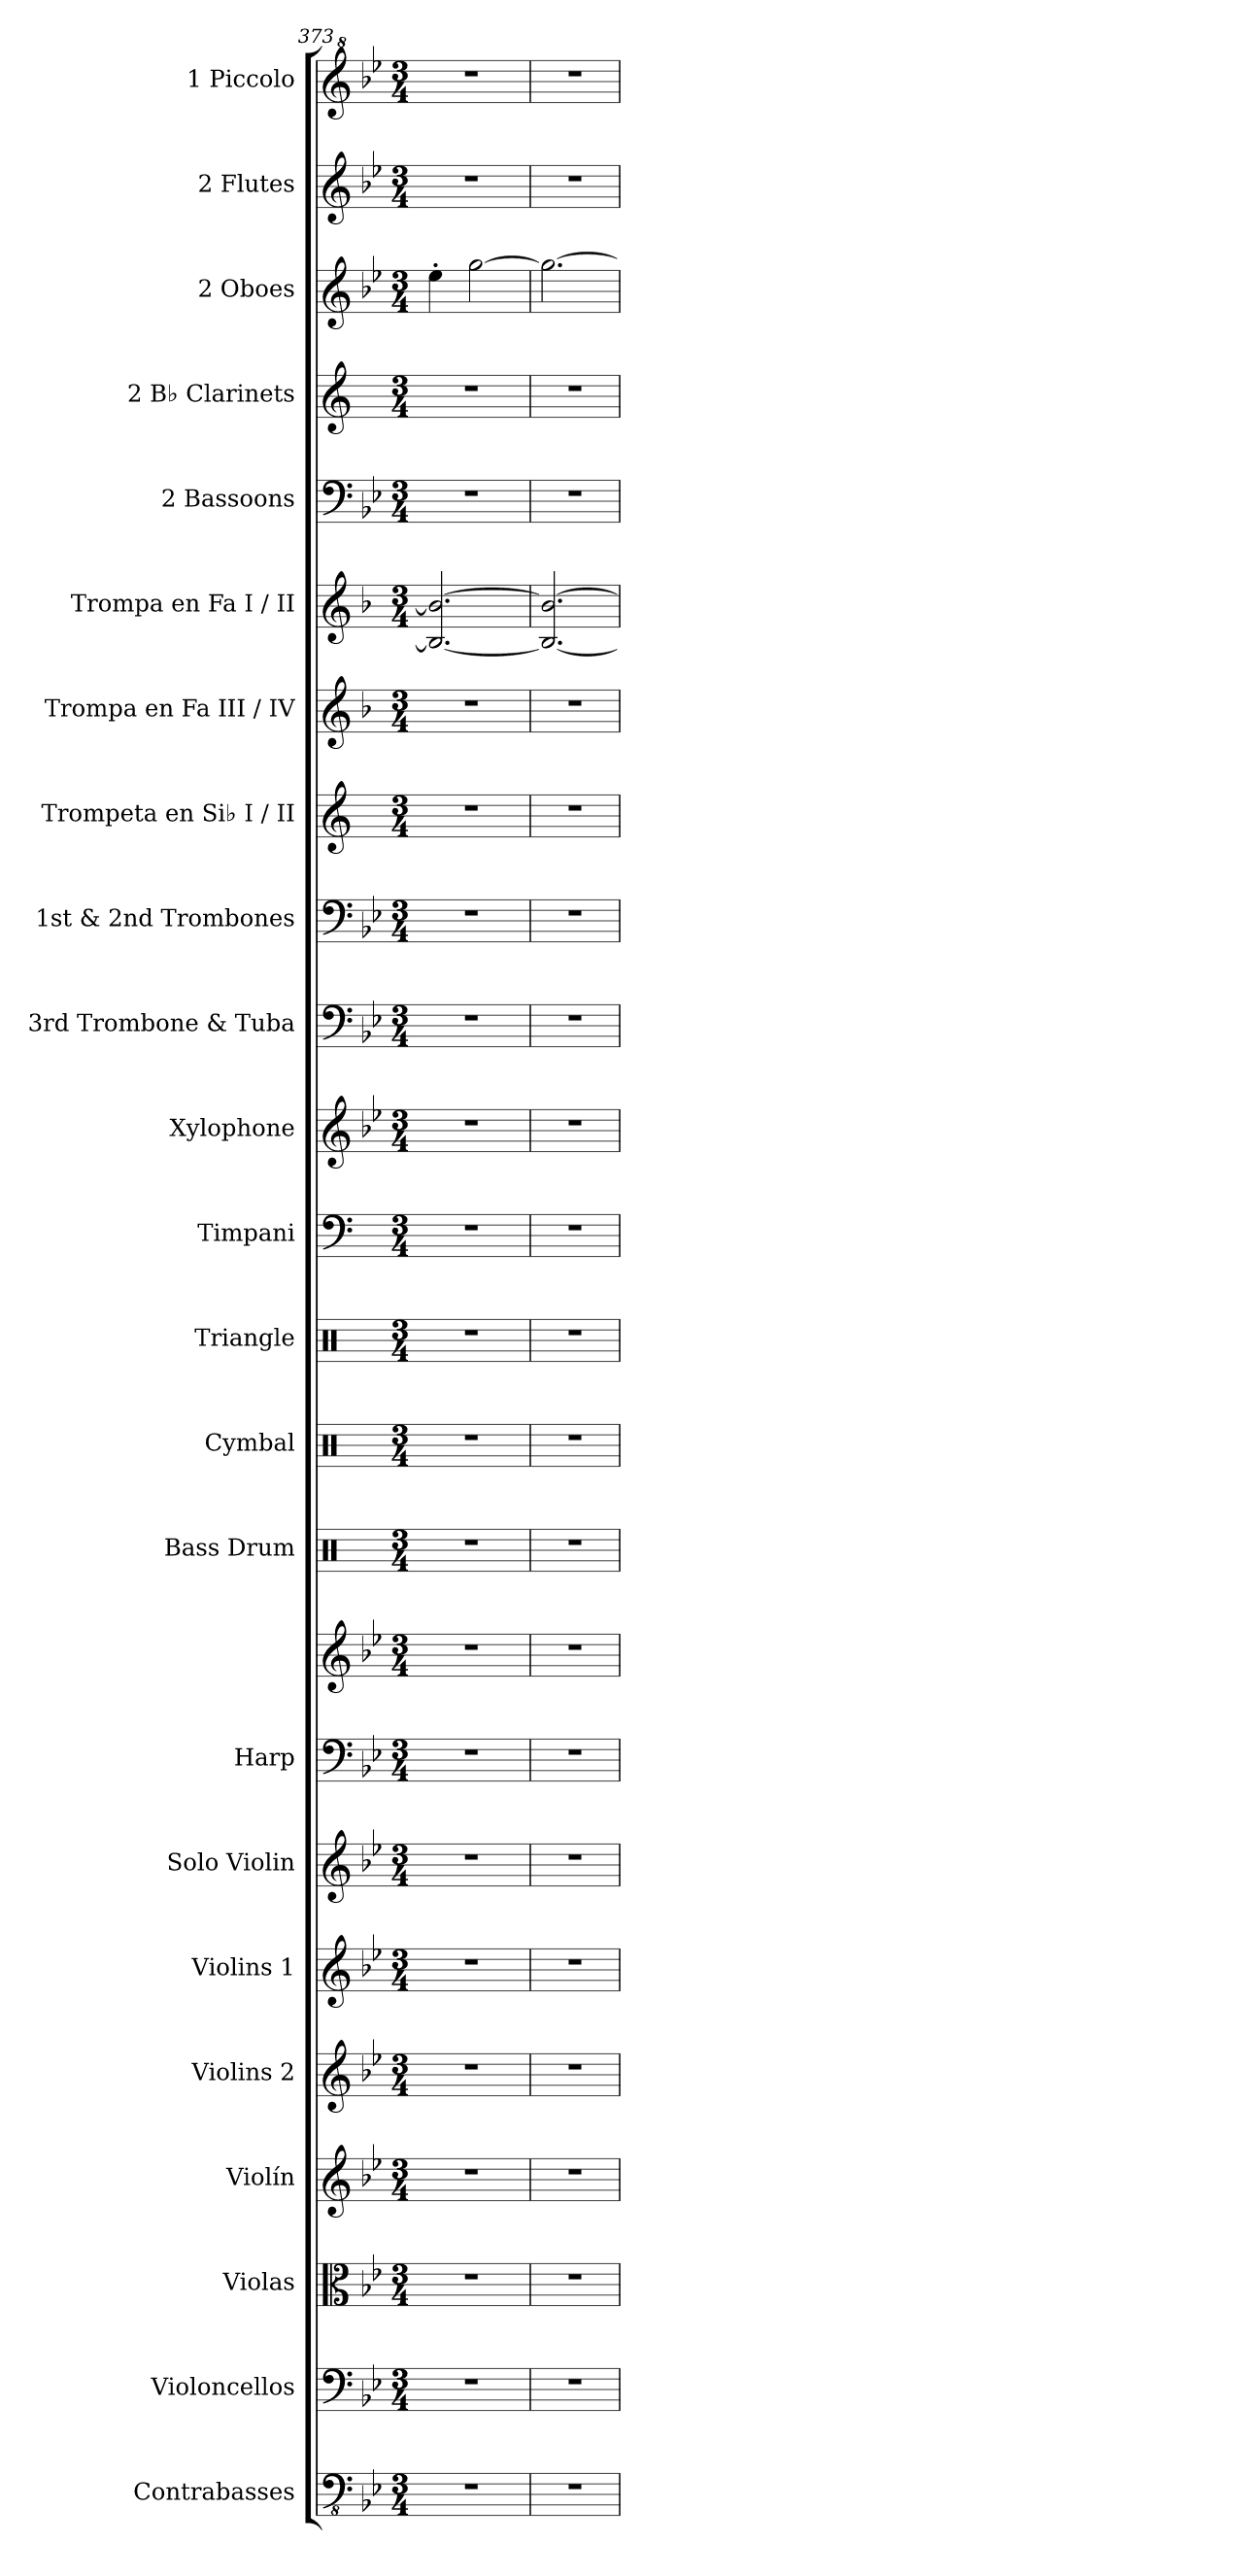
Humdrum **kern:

**kern	**kern	**kern	**kern	**kern	**kern	**kern	**kern	**kern	**kern	**kern	**kern	**kern	**kern	**kern	**kern	**kern	**kern	**kern	**kern	**kern	**kern	**kern	**kern
*part23	*part22	*part21	*part20	*part19	*part18	*part17	*part16	*part16	*part15	*part14	*part13	*part12	*part11	*part10	*part9	*part8	*part7	*part6	*part5	*part4	*part3	*part2	*part1
*staff24	*staff23	*staff22	*staff21	*staff20	*staff19	*staff18	*staff17	*staff16	*staff15	*staff14	*staff13	*staff12	*staff11	*staff10	*staff9	*staff8	*staff7	*staff6	*staff5	*staff4	*staff3	*staff2	*staff1
*I"Contrabasses	*I"Violoncellos	*I"Violas	*I"Violín	*I"Violins 2	*I"Violins 1	*I"Solo Violin	*I"Harp	*	*I"Bass Drum	*I"Cymbal	*I"Triangle	*I"Timpani	*I"Xylophone	*I"3rd Trombone     &amp; Tuba	*I"1st &amp; 2nd Trombones	*I"Trompeta en Si♭  I / II	*I"Trompa en Fa   III / IV	*I"Trompa en Fa I / II	*I"2 Bassoons	*I"2 B♭ Clarinets	*I"2 Oboes	*I"2 Flutes	*I"1 Piccolo
*I'Cbs.	*I'Vlcs.	*I'Vlas.	*I'Vln.	*I'Vlns. 2	*I'Vlns. 1	*I'S. Vln.	*I'Hrp.	*	*I'B. Dr.	*I'Cym.	*I'Trgl.	*I'Timp.	*I'Xyl.	*I'3rd Trb. &amp; Tba.	*I'1st &amp; 2nd    Trbs.	*I'Tpt. Si♭  I / II	*I'Trmp. Fa   III / IV	*I'Trmp. Fa I / II	*I'2 Bsns.	*I'2 B♭ Cls.	*I'2 Obs.	*I'2 Fls.	*I'1 Picc.
*clefFv4	*clefF4	*clefC3	*clefG2	*clefG2	*clefG2	*clefG2	*clefF4	*clefG2	*clefX	*clefX	*clefX	*clefF4	*clefG2	*clefF4	*clefF4	*clefG2	*clefG2	*clefG2	*clefF4	*clefG2	*clefG2	*clefG2	*clefG^2
*	*	*	*	*	*	*	*	*	*	*	*	*	*ITrd-7c-12	*	*	*ITrd1c2	*ITrd4c7	*ITrd4c7	*	*ITrd1c2	*	*	*ITrd-7c-12
*k[b-e-]	*k[b-e-]	*k[b-e-]	*k[b-e-]	*k[b-e-]	*k[b-e-]	*k[b-e-]	*k[b-e-]	*k[b-e-]	*k[]	*k[]	*k[]	*k[]	*k[b-e-]	*k[b-e-]	*k[b-e-]	*k[b-e-]	*k[b-e-]	*k[b-e-]	*k[b-e-]	*k[b-e-]	*k[b-e-]	*k[b-e-]	*k[b-e-]
*M3/4	*M3/4	*M3/4	*M3/4	*M3/4	*M3/4	*M3/4	*M3/4	*M3/4	*M3/4	*M3/4	*M3/4	*M3/4	*M3/4	*M3/4	*M3/4	*M3/4	*M3/4	*M3/4	*M3/4	*M3/4	*M3/4	*M3/4	*M3/4
=373	=373	=373	=373	=373	=373	=373	=373	=373	=373	=373	=373	=373	=373	=373	=373	=373	=373	=373	=373	=373	=373	=373	=373
2.r	2.r	2.r	2.r	2.r	2.r	2.r	2.r	2.r	2.r	2.r	2.r	2.r	2.r	2.r	2.r	2.r	2.r	2.E-/_ 2.e-/_	2.r	2.r	4ee-'\	2.r	2.r
.	.	.	.	.	.	.	.	.	.	.	.	.	.	.	.	.	.	.	.	.	[2gg\	.	.
=374	=374	=374	=374	=374	=374	=374	=374	=374	=374	=374	=374	=374	=374	=374	=374	=374	=374	=374	=374	=374	=374	=374	=374
2.r	2.r	2.r	2.r	2.r	2.r	2.r	2.r	2.r	2.r	2.r	2.r	2.r	2.r	2.r	2.r	2.r	2.r	2.E-/_ 2.e-/_	2.r	2.r	2.gg\_	2.r	2.r
=	=	=	=	=	=	=	=	=	=	=	=	=	=	=	=	=	=	=	=	=	=	=	=
*-	*-	*-	*-	*-	*-	*-	*-	*-	*-	*-	*-	*-	*-	*-	*-	*-	*-	*-	*-	*-	*-	*-	*-
